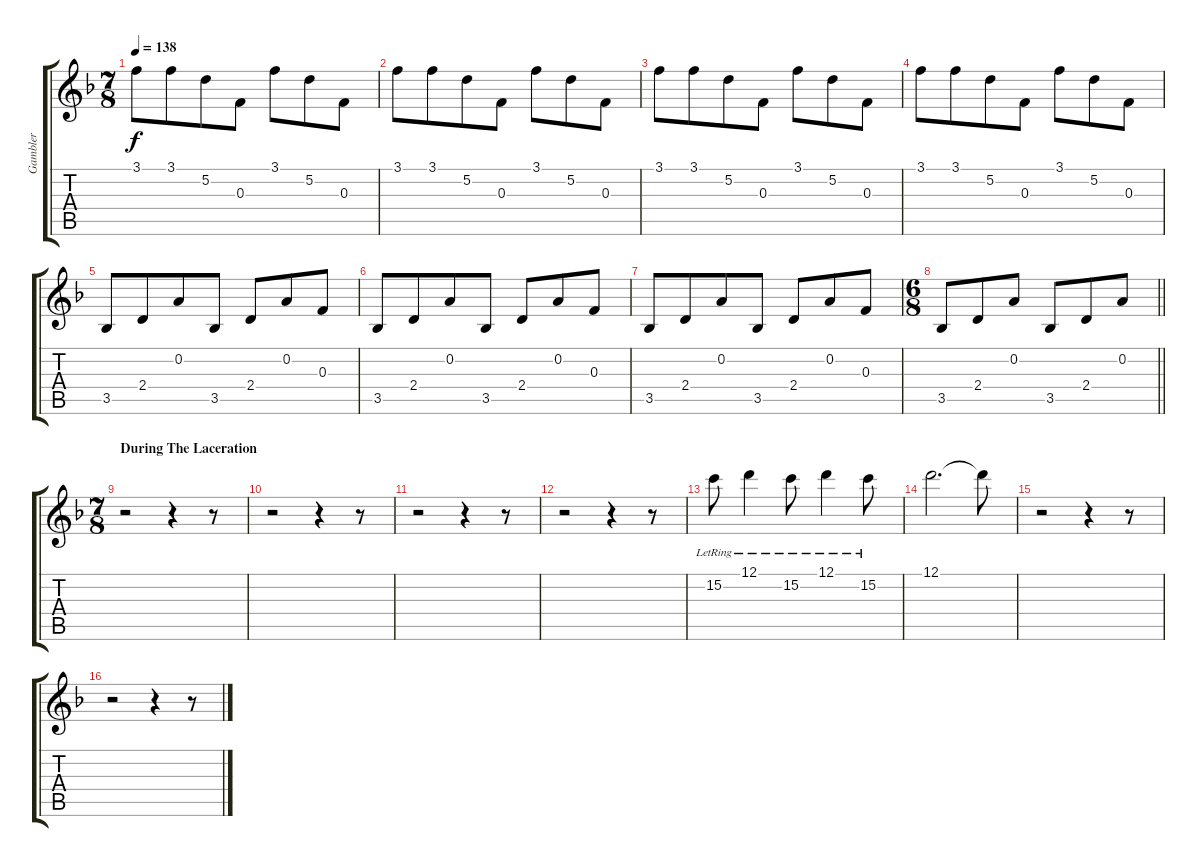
\track ("Gambler" "Gambler") {instrument distortionguitar}
\staff {score tabs}
\tuning (D4 A3 F3 C3 G2 D2) {hide}
\ts (7 8)
\tempo 138
\clef g2
\ks f
3.1.8{dy f} 3.1.8 5.2.8 0.3.8 3.1.8 5.2.8 0.3.8 |
3.1.8 3.1.8 5.2.8 0.3.8 3.1.8 5.2.8 0.3.8 |
3.1.8 3.1.8 5.2.8 0.3.8 3.1.8 5.2.8 0.3.8 |
3.1.8 3.1.8 5.2.8 0.3.8 3.1.8 5.2.8 0.3.8 |
3.5.8 2.4.8 0.2.8 3.5.8 2.4.8 0.2.8 0.3.8 |
3.5.8 2.4.8 0.2.8 3.5.8 2.4.8 0.2.8 0.3.8 |
3.5.8 2.4.8 0.2.8 3.5.8 2.4.8 0.2.8 0.3.8 |
\ts (6 8)
\barLineRight lightlight
3.5.8 2.4.8 0.2.8 3.5.8 2.4.8 0.2.8 |
\ts (7 8)
\section ("" "During The Laceration")
r.2 r.4 r.8 |
r.2 r.4 r.8 |
r.2 r.4 r.8 |
r.2 r.4 r.8 |
15.2{lr}.8{instrument distortionguitar} 12.1{lr}.4 15.2{lr}.8 12.1{lr}.4 15.2{lr}.8 |
12.1.2{d} 12.1{t}.8 |
r.2 r.4 r.8 |
r.2 r.4 r.8
